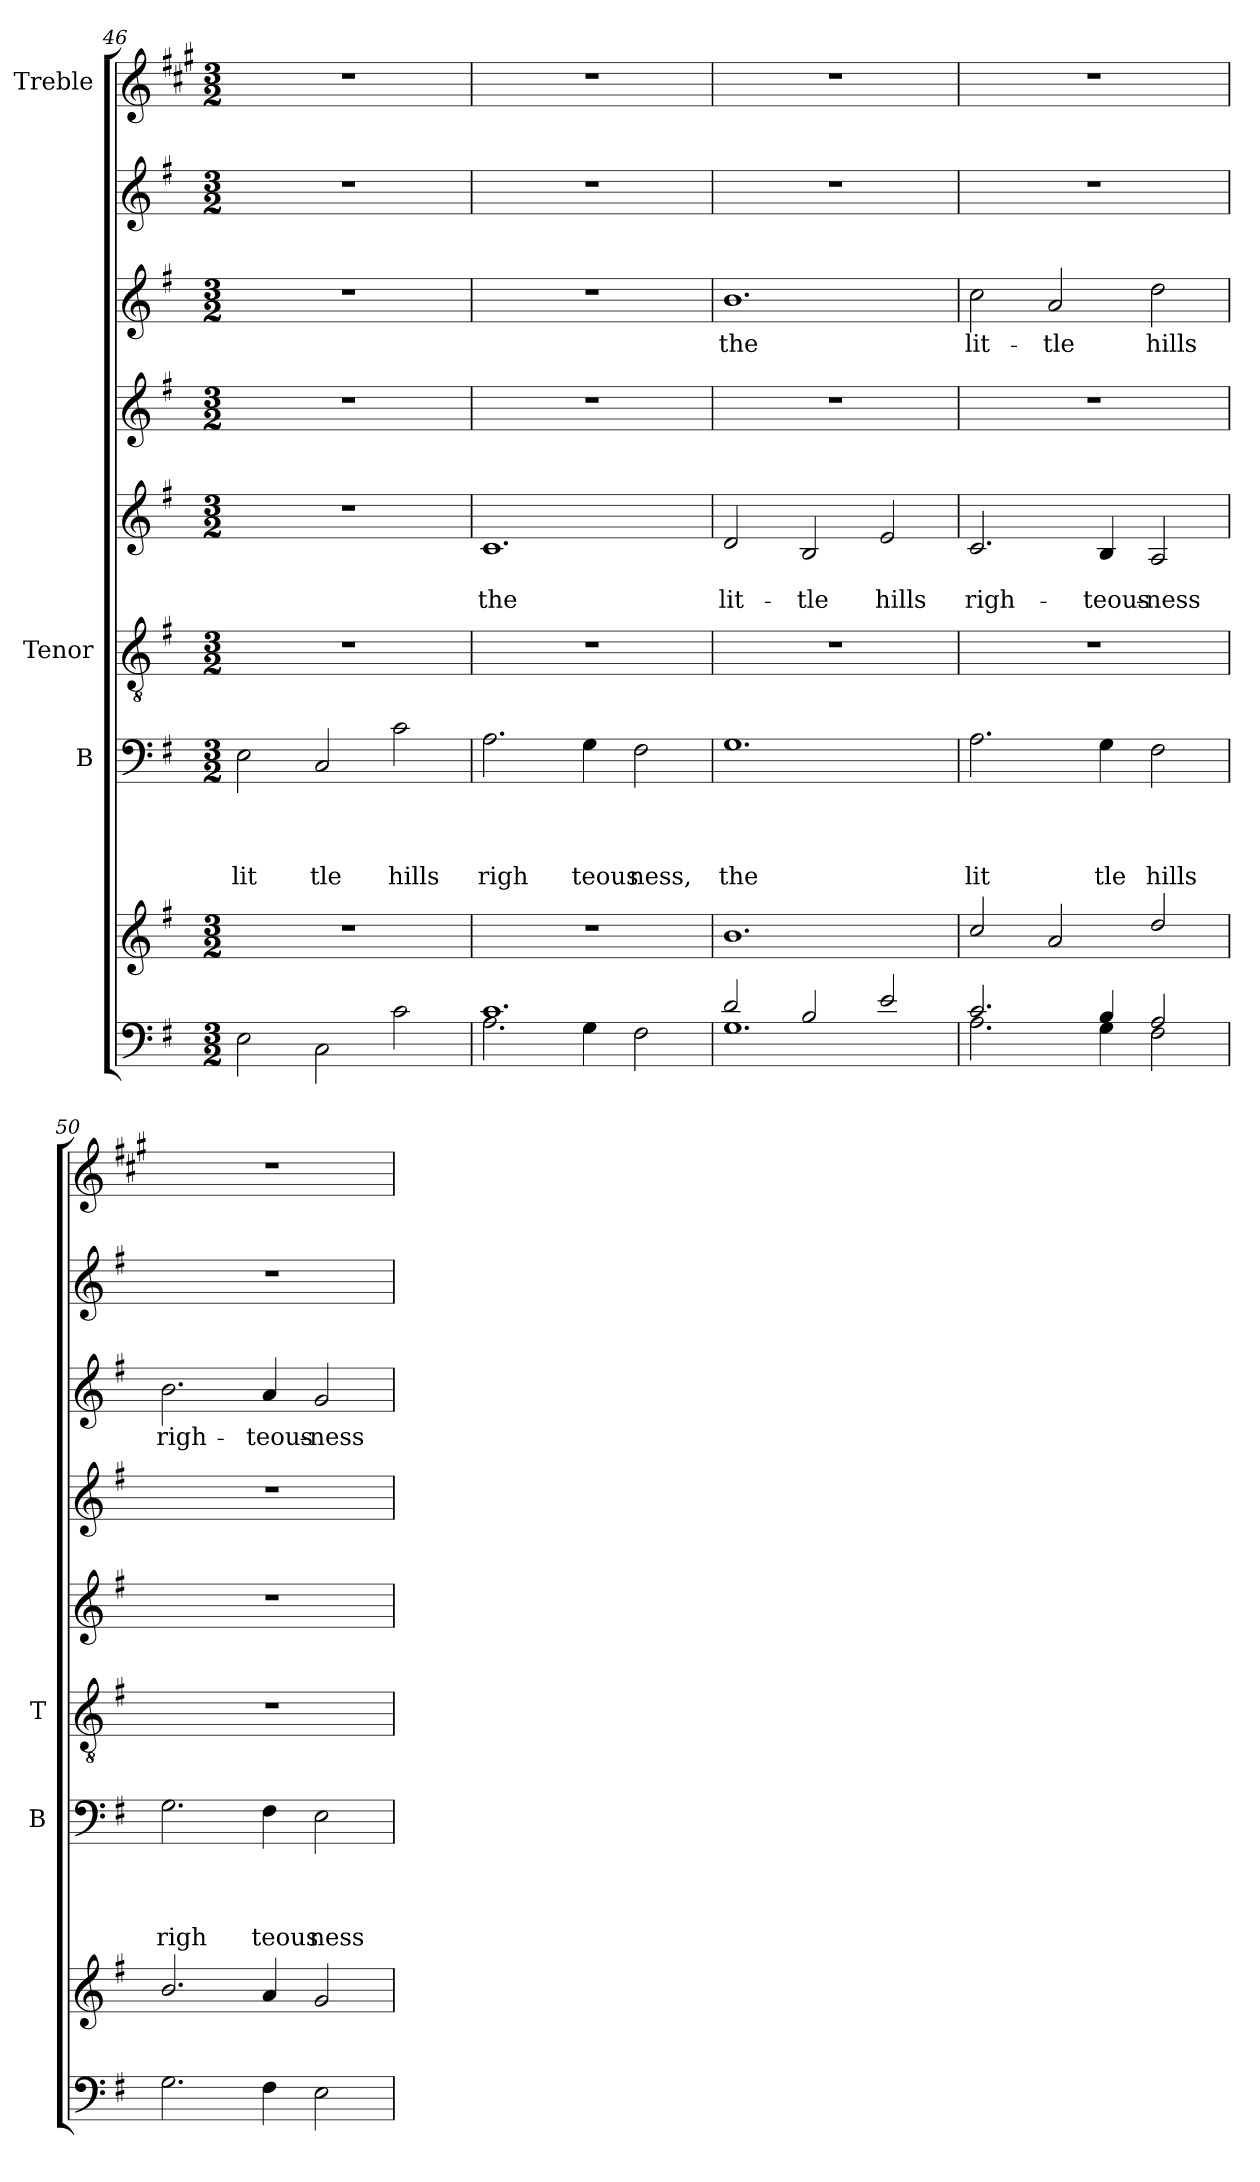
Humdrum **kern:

**kern	**kern	**kern	**text	**text	**text	**text	**kern	**kern	**text	**text	**kern	**kern	**text	**kern	**kern
*part9	*part8	*part7	*part7	*part7	*part7	*part7	*part6	*part5	*part5	*part5	*part4	*part3	*part3	*part2	*part1
*staff9	*staff8	*staff7	*staff7	*staff7	*staff7	*staff7	*staff6	*staff5	*staff5	*staff5	*staff4	*staff3	*staff3	*staff2	*staff1
*	*	*I"B	*	*	*	*	*I"Tenor	*	*	*	*	*	*	*	*I"Treble
*	*	*I'B	*	*	*	*	*I'T	*	*	*	*	*	*	*	*
!!LO:PB:g=z
*clefF4	*clefG2	*clefF4	*	*	*	*	*clefGv2	*clefG2	*	*	*clefG2	*clefG2	*	*clefG2	*clefG2
*	*	*	*	*	*	*	*	*	*	*	*	*	*	*	*ITrd1c2
*k[f#]	*k[f#]	*k[f#]	*	*	*	*	*k[f#]	*k[f#]	*	*	*k[f#]	*k[f#]	*	*k[f#]	*k[f#]
*G:	*G:	*G:	*	*	*	*	*G:	*G:	*	*	*G:	*G:	*	*G:	*G:
*M3/2	*M3/2	*M3/2	*	*	*	*	*M3/2	*M3/2	*	*	*M3/2	*M3/2	*	*M3/2	*M3/2
=46	=46	=46	=46	=46	=46	=46	=46	=46	=46	=46	=46	=46	=46	=46	=46
!	!LO:N:vis=1	!	!	!	!	!LO:LY:b	!LO:N:vis=1	!LO:N:vis=1	!	!	!LO:N:vis=1	!LO:N:vis=1	!	!	!
2E\	1.r	2E\	.	.	.	lit	1.r	1.r	.	.	1.r	1.r	.	1.r	1.r
!	!	!	!	!	!	!LO:LY:b	!	!	!	!	!	!	!	!	!
2C\	.	2C/	.	.	.	tle	.	.	.	.	.	.	.	.	.
!	!	!	!	!	!	!LO:LY:b	!	!	!	!	!	!	!	!	!
2c\	.	2c\	.	.	.	hills	.	.	.	.	.	.	.	.	.
=47	=47	=47	=47	=47	=47	=47	=47	=47	=47	=47	=47	=47	=47	=47	=47
*^	*	*	*	*	*	*	*	*	*	*	*	*	*	*	*
!	!	!LO:N:vis=1	!	!	!	!	!LO:LY:b	!LO:N:vis=1	!	!	!LO:LY:b	!LO:N:vis=1	!LO:N:vis=1	!	!	!
1.c	2.A\	1.r	2.A\	.	.	.	righ	1.r	1.c	.	the	1.r	1.r	.	1.r	1.r
!	!	!	!	!	!	!	!LO:LY:b	!	!	!	!	!	!	!	!	!
.	4G\	.	4G\	.	.	.	teous	.	.	.	.	.	.	.	.	.
!	!	!	!	!	!	!	!LO:LY:b	!	!	!	!	!	!	!	!	!
.	2F#\	.	2F#\	.	.	.	ness,	.	.	.	.	.	.	.	.	.
=48	=48	=48	=48	=48	=48	=48	=48	=48	=48	=48	=48	=48	=48	=48	=48	=48
!	!	!	!	!	!	!	!LO:LY:b	!LO:N:vis=1	!	!	!LO:LY:b	!LO:N:vis=1	!	!LO:LY:b	!	!
1.G	2d/	1.b	1.G	.	.	.	the	1.r	2d/	.	lit-	1.r	1.b	the	1.r	1.r
!	!	!	!	!	!	!	!	!	!	!	!LO:LY:b	!	!	!	!	!
.	2B/	.	.	.	.	.	.	.	2B/	.	-tle	.	.	.	.	.
!	!	!	!	!	!	!	!	!	!	!	!LO:LY:b	!	!	!	!	!
.	2e/	.	.	.	.	.	.	.	2e/	.	hills	.	.	.	.	.
=49	=49	=49	=49	=49	=49	=49	=49	=49	=49	=49	=49	=49	=49	=49	=49	=49
!	!	!	!	!	!	!	!LO:LY:b	!LO:N:vis=1	!	!	!LO:LY:b	!LO:N:vis=1	!	!LO:LY:b	!	!
2.A\	2.c/	2cc/	2.A\	.	.	.	lit	1.r	2.c/	.	righ-	1.r	2cc\	lit-	1.r	1.r
!	!	!	!	!	!	!	!	!	!	!	!	!	!	!LO:LY:b	!	!
.	.	2a/	.	.	.	.	.	.	.	.	.	.	2a/	-tle	.	.
!	!	!	!	!	!	!	!LO:LY:b	!	!	!	!LO:LY:b	!	!	!	!	!
4G\	4B/	.	4G\	.	.	.	tle	.	4B/	.	-teous-	.	.	.	.	.
!	!	!	!	!	!	!	!LO:LY:b	!	!	!	!LO:LY:b	!	!	!LO:LY:b	!	!
2F#\	2A/	2dd/	2F#\	.	.	.	hills	.	2A/	.	-ness	.	2dd\	hills	.	.
=50	=50	=50	=50	=50	=50	=50	=50	=50	=50	=50	=50	=50	=50	=50	=50	=50
!	!	!	!	!	!	!	!LO:LY:b	!LO:N:vis=1	!LO:N:vis=1	!	!	!LO:N:vis=1	!	!LO:LY:b	!	!
*v	*v	*	*	*	*	*	*	*	*	*	*	*	*	*	*	*
2.G\	2.b/	2.G\	.	.	.	righ	1.r	1.r	.	.	1.r	2.b\	righ-	1.r	1.r
!	!	!	!	!	!	!LO:LY:b	!	!	!	!	!	!	!LO:LY:b	!	!
4F#\	4a/	4F#\	.	.	.	teous	.	.	.	.	.	4a/	-teous-	.	.
!	!	!	!	!	!	!LO:LY:b	!	!	!	!	!	!	!LO:LY:b	!	!
2E\	2g/	2E\	.	.	.	ness	.	.	.	.	.	2g/	-ness	.	.
=	=	=	=	=	=	=	=	=	=	=	=	=	=	=	=
*-	*-	*-	*-	*-	*-	*-	*-	*-	*-	*-	*-	*-	*-	*-	*-
